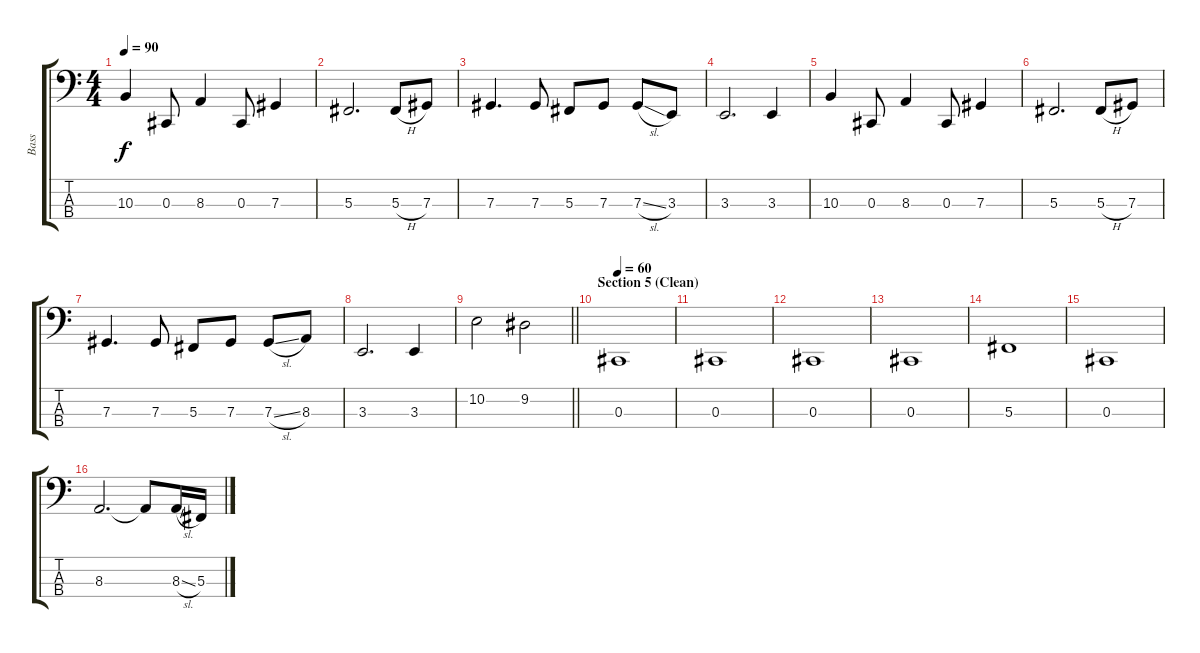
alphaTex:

\track ("Bass" "Bass") {instrument electricbasspick}
\staff {score tabs}
\tuning (B1 Gb1 Db1 Ab0) {hide}
\ts (4 4)
\tempo 90
\clef f4
\ks c
10.3.4{dy f} 0.3.8 8.3.4 0.3.8 7.3.4 |
5.3.2{d} 5.3{h}.8 7.3.8 |
7.3.4{d} 7.3.8 5.3.8 7.3.8 7.3{sl}.8 3.3.8 |
3.3.2{d} 3.3.4 |
10.3.4 0.3.8 8.3.4 0.3.8 7.3.4 |
5.3.2{d} 5.3{h}.8 7.3.8 |
7.3.4{d} 7.3.8 5.3.8 7.3.8 7.3{sl}.8 8.3.8 |
3.3.2{d} 3.3.4 |
\barLineRight lightlight
10.2.2 9.2.2 |
\section ("" "Section 5 (Clean)")
\tempo 60
0.3.1 |
0.3.1 |
0.3.1 |
0.3.1 |
5.3.1 |
0.3.1 |
8.3.2{d} 8.3{t}.8 8.3{sl}.16 5.3.16
